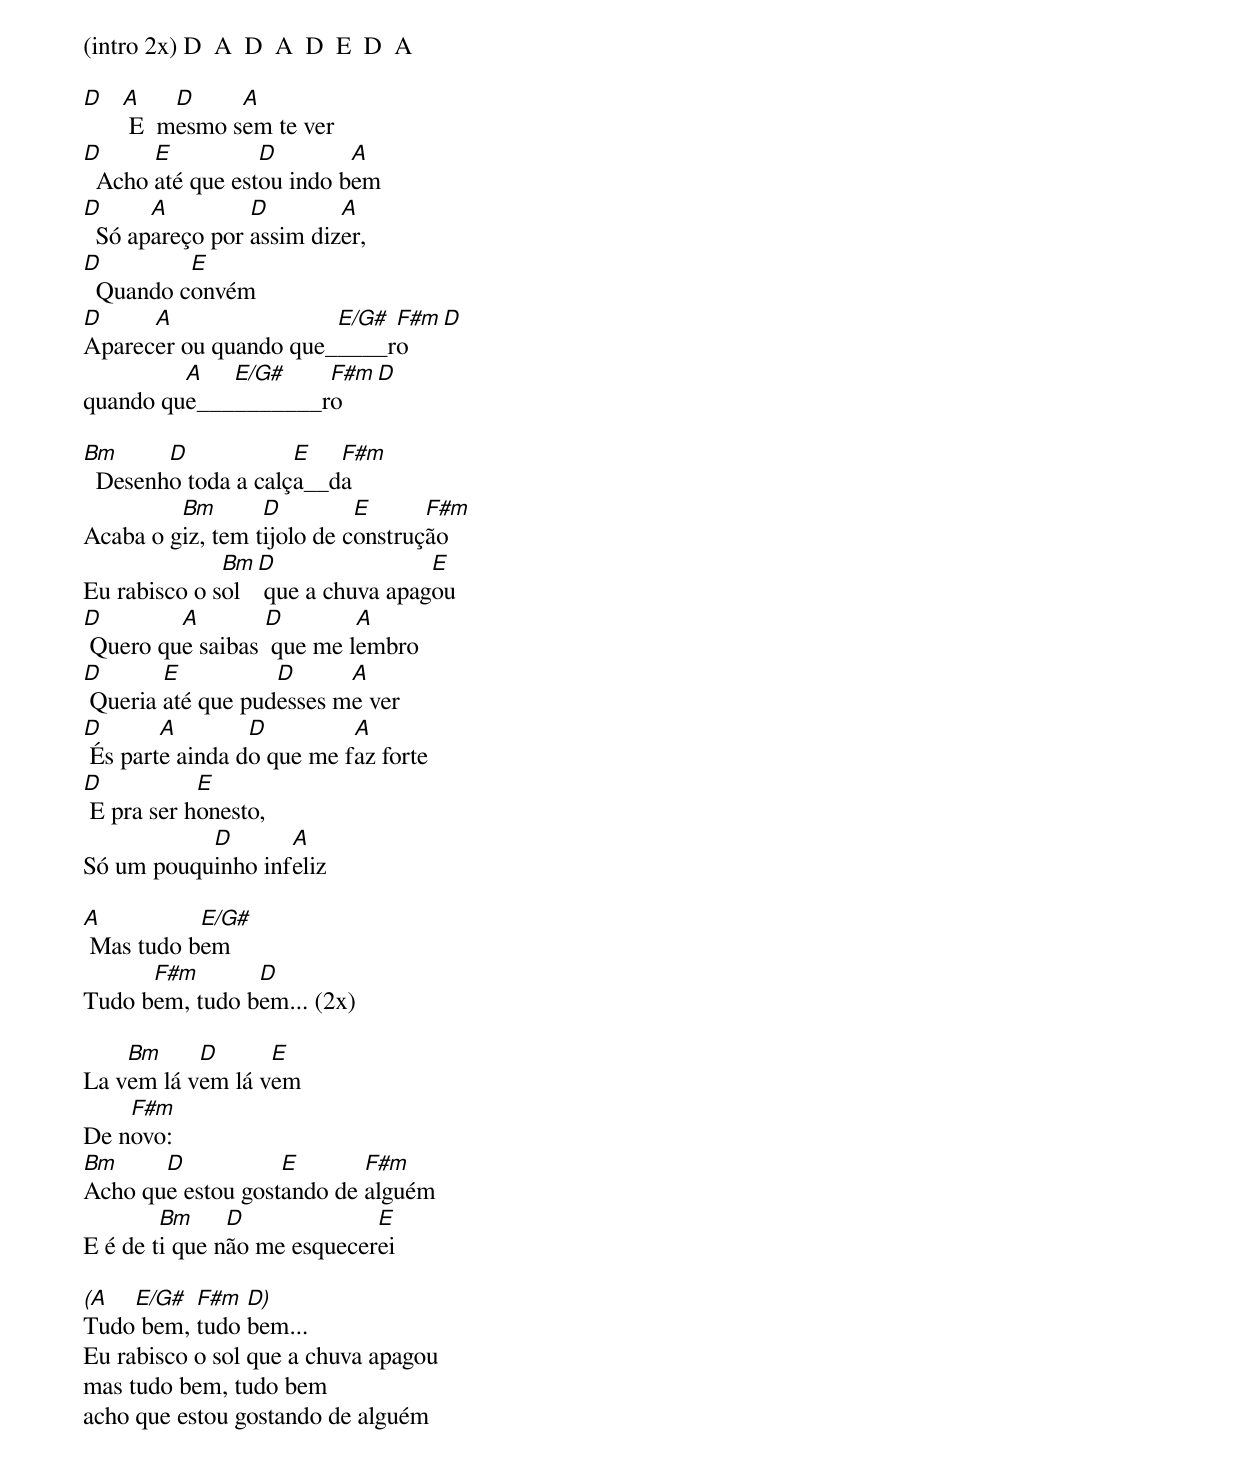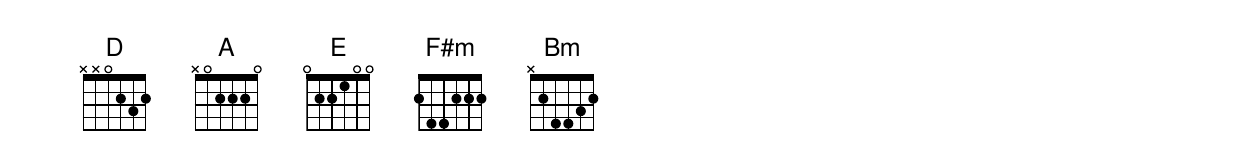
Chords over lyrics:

(intro 2x) D  A  D  A  D  E  D  A

D  A    D     A
    E  mesmo sem te ver
D      E          D        A
  Acho até que estou indo bem
D      A         D        A
  Só apareço por assim dizer,
D         E
  Quando convém
D     A                E/G# F#m D
Aparecer ou quando que_____ro
         A   E/G#    F#m D
quando que__________ro

Bm      D            E   F#m
  Desenho toda a calça__da
         Bm       D         E      F#m
Acaba o giz, tem tijolo de construção
              Bm  D                E
Eu rabisco o sol   que a chuva apagou
D        A        D        A
 Quero que saibas  que me lembro
D       E          D      A
 Queria até que pudesses me ver
D       A        D         A
 És parte ainda do que me faz forte
D           E
 E pra ser honesto,
           D       A
Só um pouquinho infeliz

A          E/G#
 Mas tudo bem
      F#m       D
Tudo bem, tudo bem... (2x)

    Bm     D      E
La vem lá vem lá vem
    F#m
De novo:
Bm     D           E       F#m
Acho que estou gostando de alguém
        Bm     D             E
E é de ti que não me esquecerei

(A  E/G#  F#m  D)
Tudo bem, tudo bem...
Eu rabisco o sol que a chuva apagou
mas tudo bem, tudo bem
acho que estou gostando de alguém
